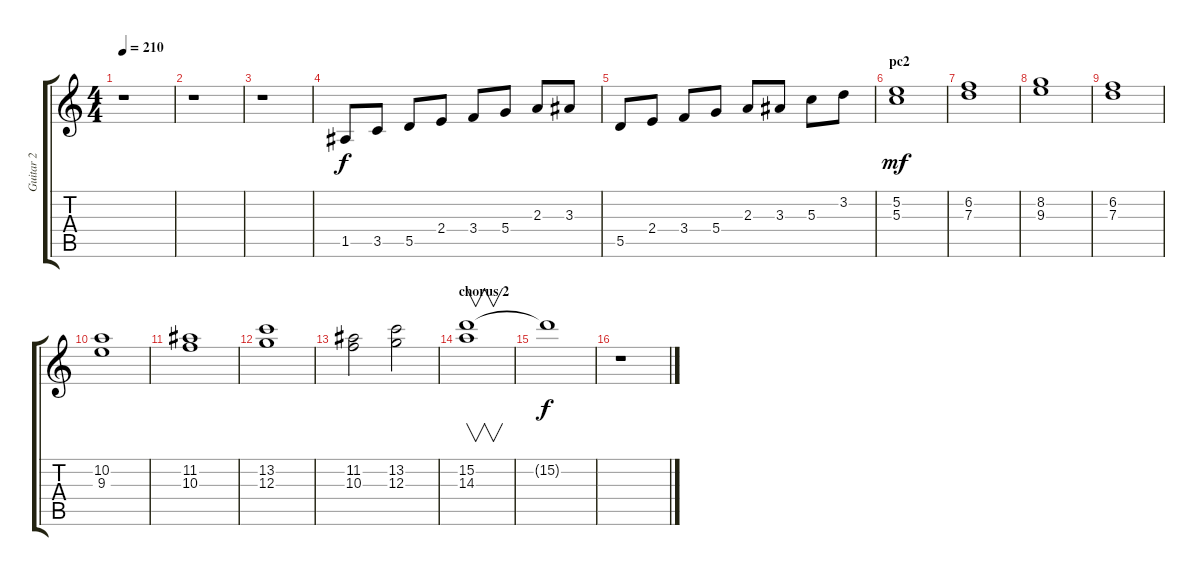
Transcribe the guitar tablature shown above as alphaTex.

\track ("Guitar 2" "Guitar 2") {instrument overdrivenguitar}
\staff {score tabs}
\tuning (E4 B3 G3 D3 A2 E2) {hide}
\ts (4 4)
\tempo 210
\clef g2
\ks c
r.1{dy f} |
r.1 |
r.1 |
1.5.8 3.5.8 5.5.8 2.4.8 3.4.8 5.4.8 2.3.8 3.3.8 |
5.5.8 2.4.8 3.4.8 5.4.8 2.3.8 3.3.8 5.3.8 3.2.8 |
\section ("" "pc2")
(5.2 5.3).1{dy mf} |
(6.2 7.3).1 |
(8.2 9.3).1 |
(6.2 7.3).1 |
(10.2 9.3).1 |
(11.2 10.3).1 |
(13.2 12.3).1 |
(11.2 10.3).2 (13.2 12.3).2 |
\section ("" "chorus 2")
(15.2 14.3).1{v} |
15.2{t}.1{dy f} |
r.1
